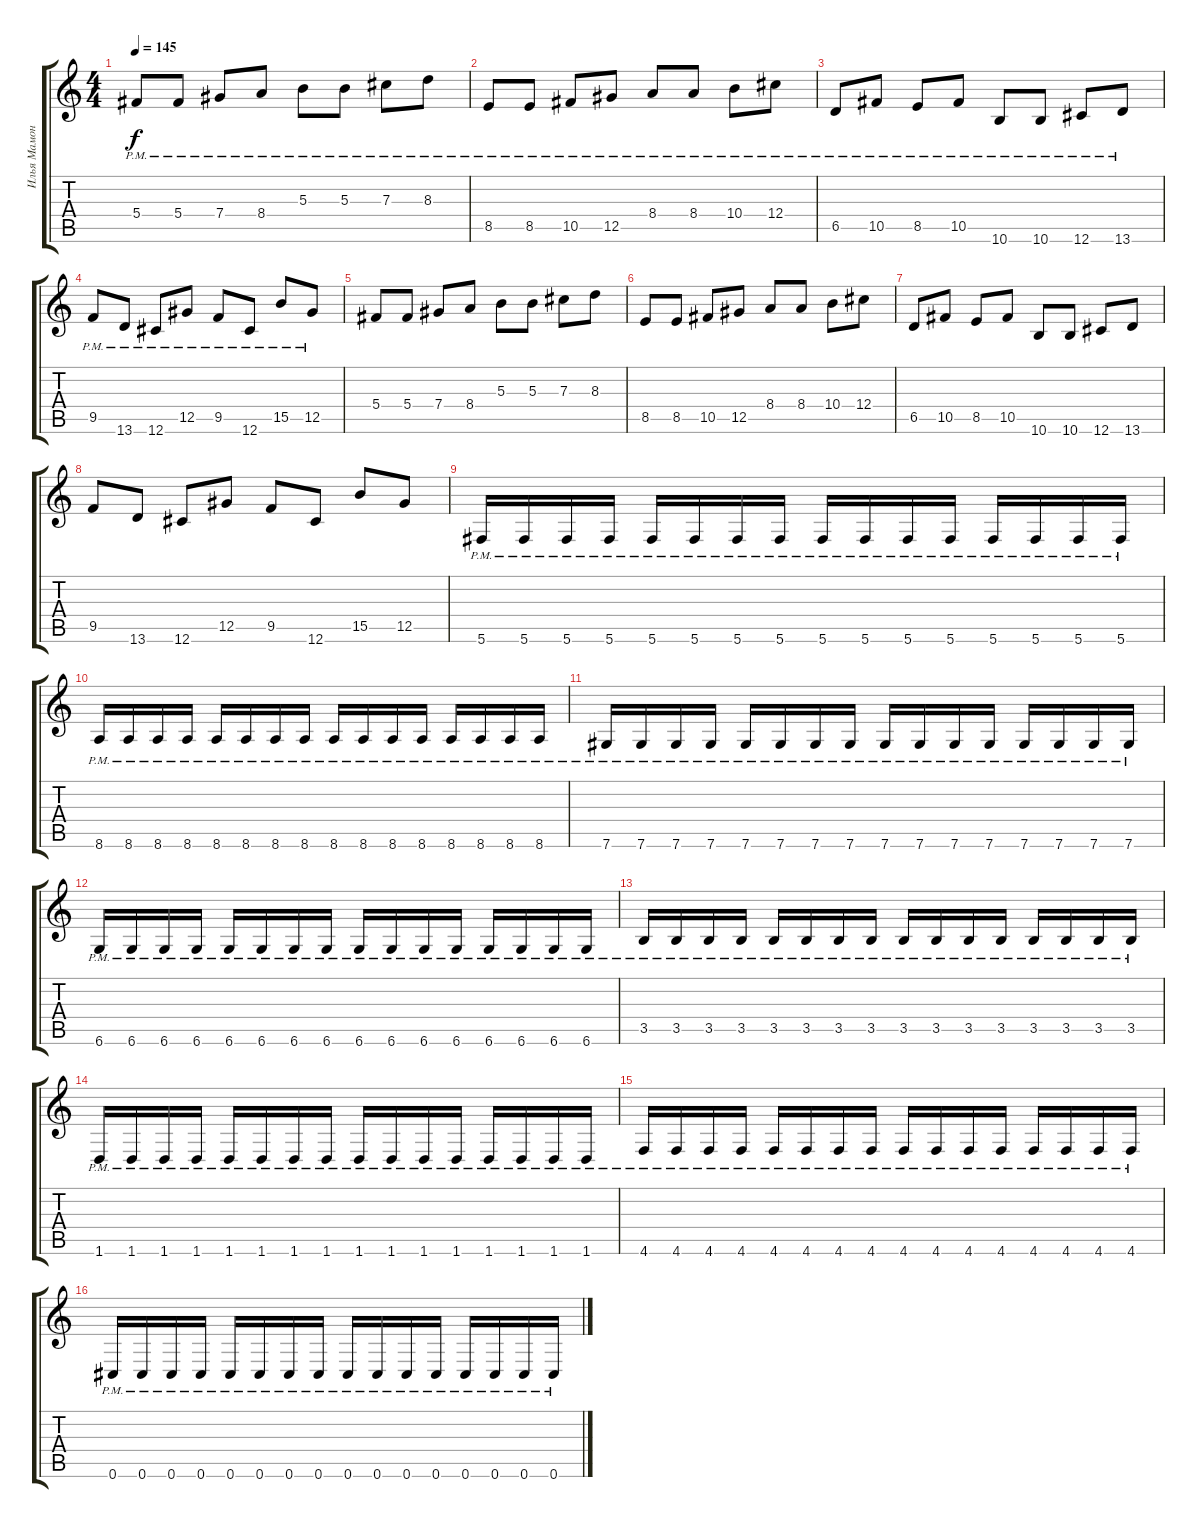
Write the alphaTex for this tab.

\track ("Илья Мамонтов" "Илья Мамон") {instrument distortionguitar}
\staff {score tabs}
\tuning (Eb4 Bb3 Gb3 Db3 Ab2 Db2) {hide}
\ts (4 4)
\tempo 145
\clef g2
\ks c
5.4{pm}.8{dy f balance 13} 5.4{pm}.8 7.4{pm}.8 8.4{pm}.8 5.3{pm}.8 5.3{pm}.8 7.3{pm}.8 8.3{pm}.8 |
8.5{pm}.8 8.5{pm}.8 10.5{pm}.8 12.5{pm}.8 8.4{pm}.8 8.4{pm}.8 10.4{pm}.8 12.4{pm}.8 |
6.5{pm}.8 10.5{pm}.8 8.5{pm}.8 10.5{pm}.8 10.6{pm}.8 10.6{pm}.8 12.6{pm}.8 13.6{pm}.8 |
9.5{pm}.8 13.6{pm}.8 12.6{pm}.8 12.5{pm}.8 9.5{pm}.8 12.6{pm}.8 15.5{pm}.8 12.5{pm}.8 |
5.4.8 5.4.8 7.4.8 8.4.8 5.3.8 5.3.8 7.3.8 8.3.8 |
8.5.8 8.5.8 10.5.8 12.5.8 8.4.8 8.4.8 10.4.8 12.4.8 |
6.5.8 10.5.8 8.5.8 10.5.8 10.6.8 10.6.8 12.6.8 13.6.8 |
9.5.8 13.6.8 12.6.8 12.5.8 9.5.8 12.6.8 15.5.8 12.5.8 |
5.6{pm}.16{volume 16 balance 8} 5.6{pm}.16 5.6{pm}.16 5.6{pm}.16 5.6{pm}.16 5.6{pm}.16 5.6{pm}.16 5.6{pm}.16 5.6{pm}.16 5.6{pm}.16 5.6{pm}.16 5.6{pm}.16 5.6{pm}.16 5.6{pm}.16 5.6{pm}.16 5.6{pm}.16 |
8.6{pm}.16 8.6{pm}.16 8.6{pm}.16 8.6{pm}.16 8.6{pm}.16 8.6{pm}.16 8.6{pm}.16 8.6{pm}.16 8.6{pm}.16 8.6{pm}.16 8.6{pm}.16 8.6{pm}.16 8.6{pm}.16 8.6{pm}.16 8.6{pm}.16 8.6{pm}.16 |
7.6{pm}.16 7.6{pm}.16 7.6{pm}.16 7.6{pm}.16 7.6{pm}.16 7.6{pm}.16 7.6{pm}.16 7.6{pm}.16 7.6{pm}.16 7.6{pm}.16 7.6{pm}.16 7.6{pm}.16 7.6{pm}.16 7.6{pm}.16 7.6{pm}.16 7.6{pm}.16 |
6.6{pm}.16 6.6{pm}.16 6.6{pm}.16 6.6{pm}.16 6.6{pm}.16 6.6{pm}.16 6.6{pm}.16 6.6{pm}.16 6.6{pm}.16 6.6{pm}.16 6.6{pm}.16 6.6{pm}.16 6.6{pm}.16 6.6{pm}.16 6.6{pm}.16 6.6{pm}.16 |
3.5{pm}.16 3.5{pm}.16 3.5{pm}.16 3.5{pm}.16 3.5{pm}.16 3.5{pm}.16 3.5{pm}.16 3.5{pm}.16 3.5{pm}.16 3.5{pm}.16 3.5{pm}.16 3.5{pm}.16 3.5{pm}.16 3.5{pm}.16 3.5{pm}.16 3.5{pm}.16 |
1.6{pm}.16 1.6{pm}.16 1.6{pm}.16 1.6{pm}.16 1.6{pm}.16 1.6{pm}.16 1.6{pm}.16 1.6{pm}.16 1.6{pm}.16 1.6{pm}.16 1.6{pm}.16 1.6{pm}.16 1.6{pm}.16 1.6{pm}.16 1.6{pm}.16 1.6{pm}.16 |
4.6{pm}.16 4.6{pm}.16 4.6{pm}.16 4.6{pm}.16 4.6{pm}.16 4.6{pm}.16 4.6{pm}.16 4.6{pm}.16 4.6{pm}.16 4.6{pm}.16 4.6{pm}.16 4.6{pm}.16 4.6{pm}.16 4.6{pm}.16 4.6{pm}.16 4.6{pm}.16 |
0.6{pm}.16 0.6{pm}.16 0.6{pm}.16 0.6{pm}.16 0.6{pm}.16 0.6{pm}.16 0.6{pm}.16 0.6{pm}.16 0.6{pm}.16 0.6{pm}.16 0.6{pm}.16 0.6{pm}.16 0.6{pm}.16 0.6{pm}.16 0.6{pm}.16 0.6{pm}.16
